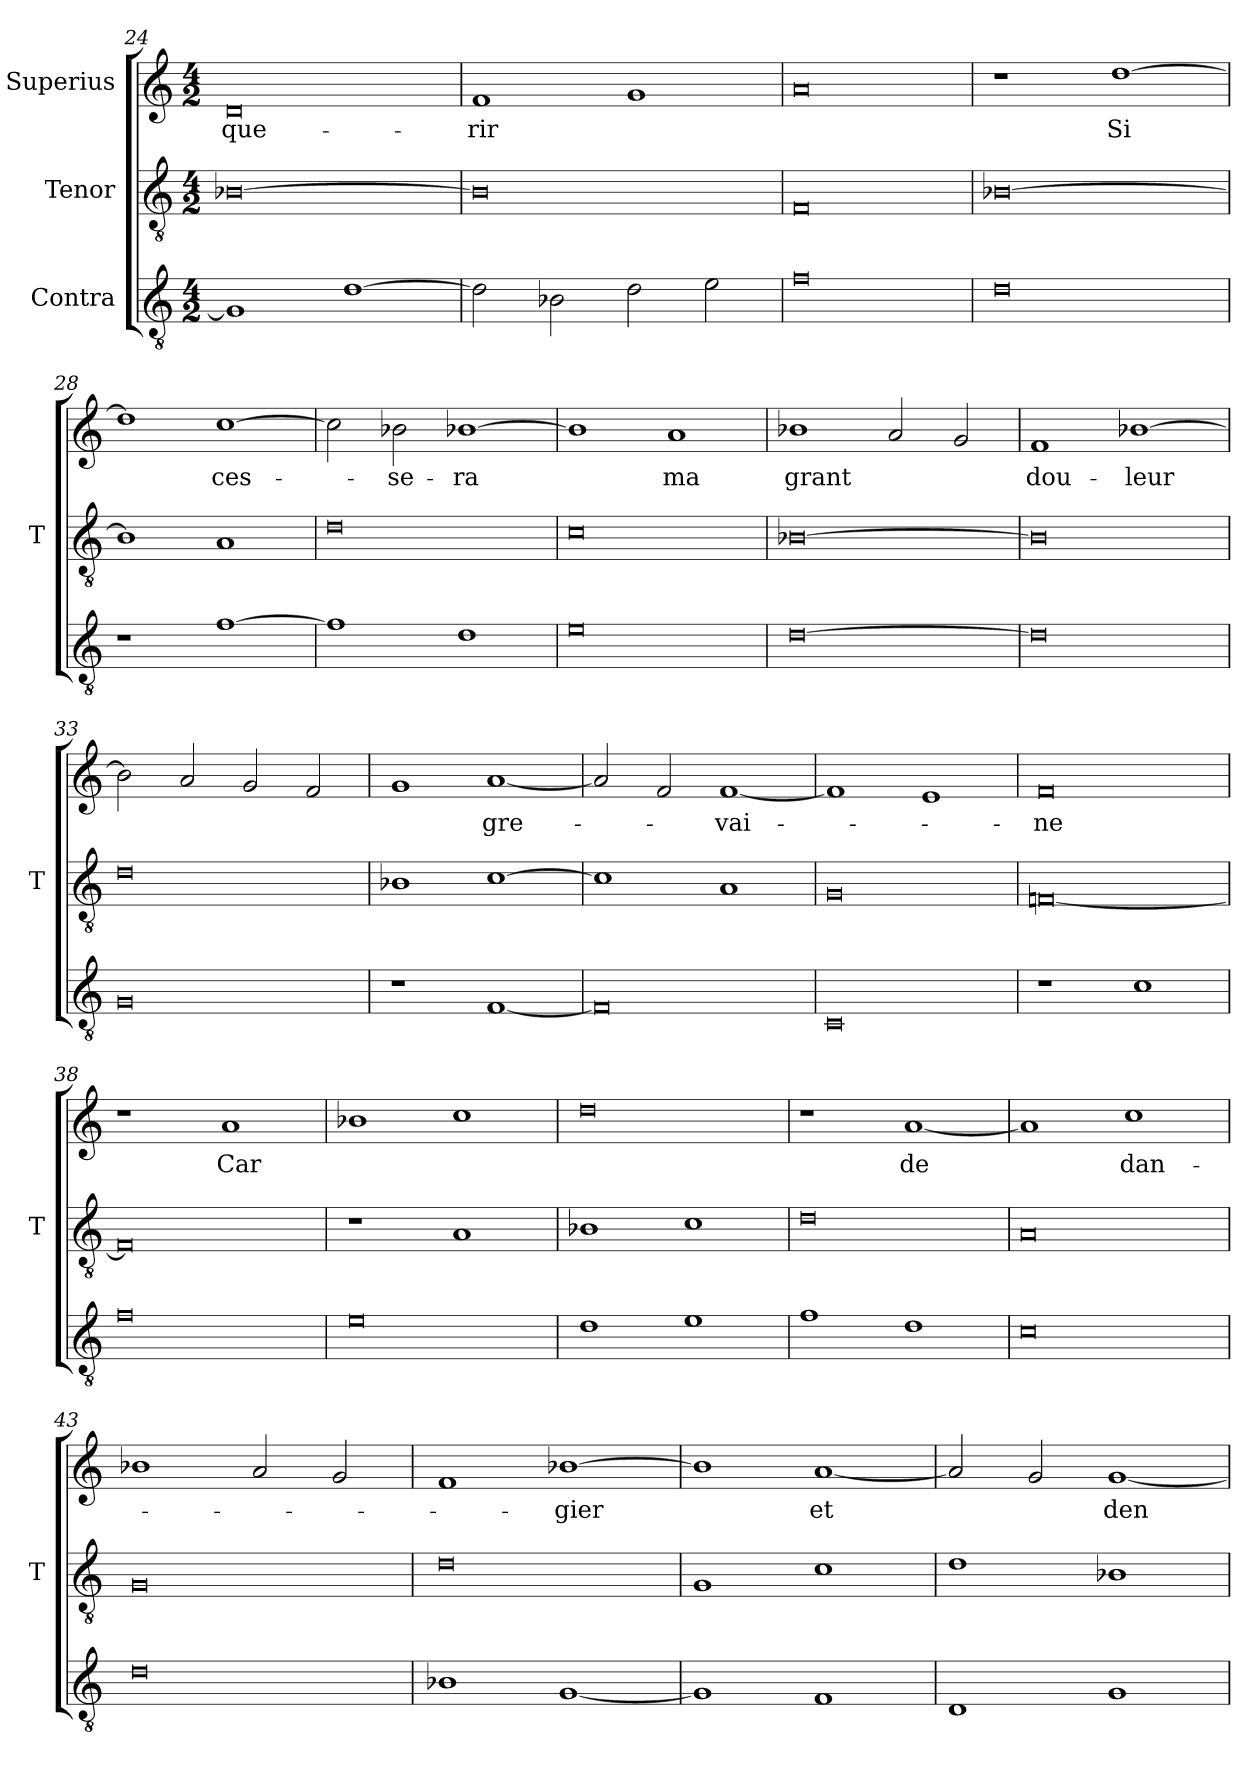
**kern	**kern	**kern	**text
*part3	*part2	*part1	*part1
*staff3	*staff2	*staff1	*staff1
*I"Contra	*I"Tenor	*I"Superius	*
*	*I'T	*	*
*clefGv2	*clefGv2	*clefG2	*
*M4/2	*M4/2	*M4/2	*
=24	=24	=24	=24
1G]	[0B-X	0d	que-
[1d	.	.	.
=25	=25	=25	=25
2d]	0B-]	1f	-rir
2B-X	.	.	.
2d	.	1g	.
2e	.	.	.
=26	=26	=26	=26
0f	0F	0a	.
=27	=27	=27	=27
0d	[0B-X	1r	.
.	.	[1dd	-Si
=28	=28	=28	=28
1r	1B-]	1dd]	.
[1f	1A	[1cc	ces-
=29	=29	=29	=29
1f]	0d	2cc]	.
.	.	2b-X	-se-
1d	.	[1b-X	-ra
=30	=30	=30	=30
0e	0c	1b-]	.
.	.	1a	-ma
=31	=31	=31	=31
[0d	[0B-X	1b-X	-grant
.	.	2a	.
.	.	2g	.
=32	=32	=32	=32
0d]	0B-]	1f	dou-
.	.	[1b-X	-leur
=33	=33	=33	=33
0G	0d	2b-]	.
.	.	2a	.
.	.	2g	.
.	.	2f	.
=34	=34	=34	=34
1r	1B-X	1g	.
[1F	[1c	[1a	gre-
=35	=35	=35	=35
0F]	1c]	2a]	.
.	.	2f	.
.	1A	[1f	-vai-
=36	=36	=36	=36
0C	0G	1f]	.
.	.	1e	.
=37	=37	=37	=37
1r	[0Fn	0f	-ne
1c	.	.	.
=38	=38	=38	=38
0f	0F]	1r	.
.	.	1a	-Car
=39	=39	=39	=39
0e	1r	1b-X	.
.	1A	1cc	.
=40	=40	=40	=40
1d	1B-X	0dd	.
1e	1c	.	.
=41	=41	=41	=41
1f	0d	1r	.
1d	.	[1a	-de
=42	=42	=42	=42
0c	0A	1a]	.
.	.	1cc	dan-
=43	=43	=43	=43
0d	0G	1b-X	.
.	.	2a	.
.	.	2g	.
=44	=44	=44	=44
1B-X	0d	1f	.
[1G	.	[1b-X	-gier
=45	=45	=45	=45
1G]	1G	1b-]	.
1F	1c	[1a	-et
=46	=46	=46	=46
1D	1d	2a]	.
.	.	2g	.
1G	1B-X	[1g	den-
=	=	=	=
*-	*-	*-	*-
